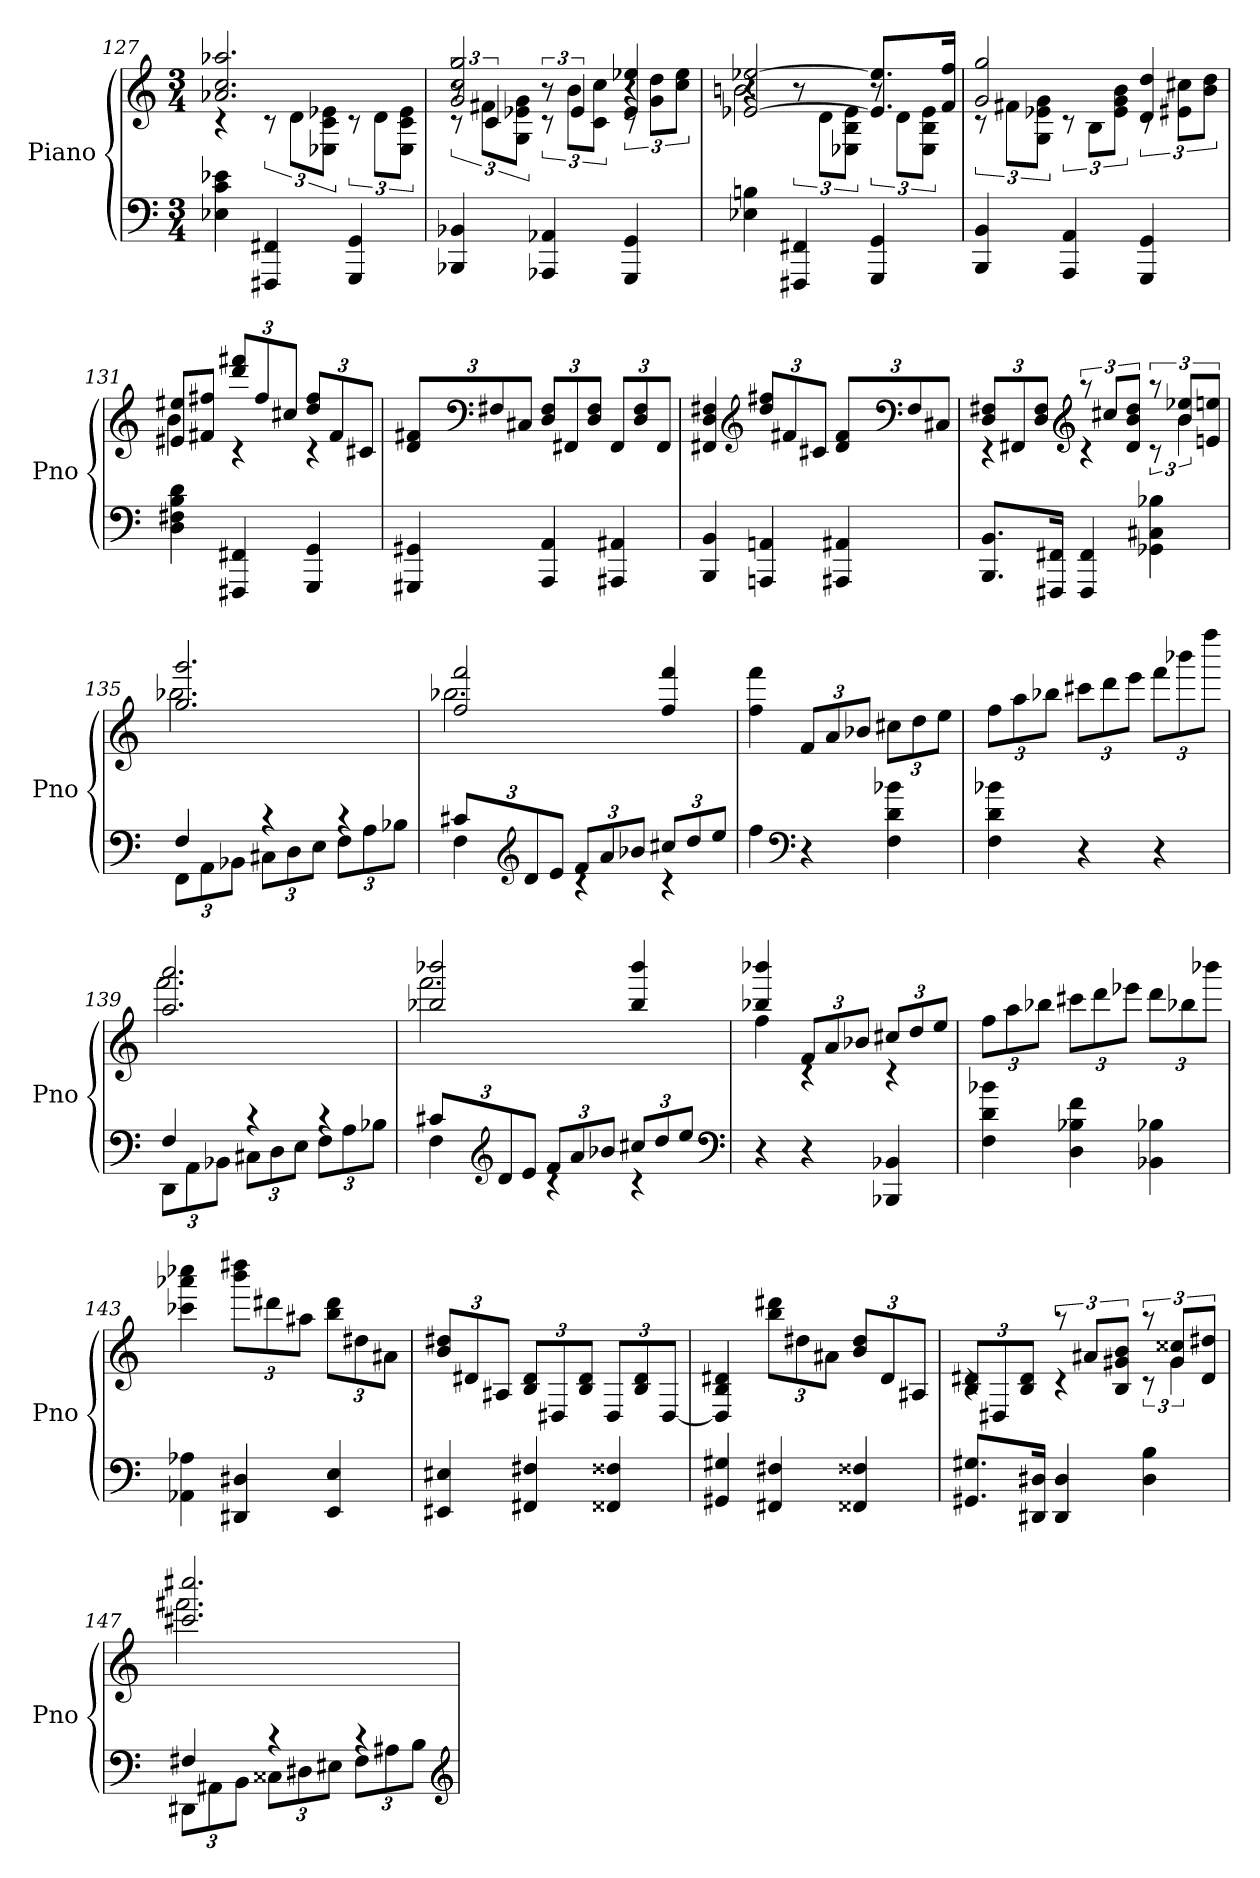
**kern	**kern
*part1	*part1
*staff2	*staff1
*I"Piano	*
*I'Pno	*
*clefF4	*clefG2
*k[]	*k[]
*M3/4	*M3/4
=127	=127
*	*^
4E-X 4c 4e-X	2.a-X 2.cc 2.aa-X	4rc
4FFF#X 4FF#X	.	12rc
.	.	12dL
.	.	12E-X 12c 12e-XJ
4GGG 4GG	.	12rc
.	.	12dL
.	.	12E- 12c 12e-J
=128	=128	=128
*	*	*^
4BBB-X 4BB-X	2g 2cc 2gg	12rc	12r
.	.	12f#XL	6c/
.	.	12G 12e-X 12gJ	.
4AAA-X 4AA-X	.	12rc	12r
.	.	12bL	6e-/
.	.	12c 12ccJ	.
4GGG 4GG	4e- 4ee-X	12rc	4r
.	.	12g 12ddL	.
.	.	12cc 12ee-J	.
=129	=129	=129	=129
4E-X 4Bn	[2e-X [2ee-X	2.bn	4r
4FFF#X 4FF#X	.	.	12r
.	.	.	12d\L
.	.	.	12E-X\ 12B\ 12e-\J
4GGG 4GG	8.e-] 8.ee-]L	.	12r
.	.	.	12d\L
.	.	.	12E-\ 12B\ 12e-\J
.	16f 16ffJk	.	.
*	*	*v	*v
=130	=130	=130
4BBB 4BB	2g 2gg	12rc
.	.	12f#XL
.	.	12G 12e-X 12gJ
4AAA 4AA	.	12rc
.	.	12BL
.	.	12e- 12g 12bJ
4GGG 4GG	4d 4dd	12rc
.	.	12e#X 12cc#XL
.	.	12b 12ddJ
=131	=131	=131
4D 4F#X 4B 4d	8e#X 8ee#XL	4b
.	8f#X 8ff#XJ	.
4FFF#X 4FF#X	12ddd 12fff#XL	4rc
.	12ff#	.
.	12cc#XJ	.
4GGG 4GG	12dd 12ff#L	4rc
.	12f#	.
.	12c#XJ	.
*	*v	*v
=132	=132
4GGG#X 4GG#X	12d 12f#XL
*	*clefF4
.	12F#X
.	12C#XJ
4AAA 4AA	12D 12F#L
.	12FF#X
.	12D 12F#J
4AAA#X 4AA#X	12FF#L
.	12D 12F#
.	12FF#J
=133	=133
4BBB 4BB	4FF#X 4D 4F#X
*	*clefG2
4AAAn 4AAn	12dd 12ff#XL
.	12f#X
.	12c#XJ
4AAA#X 4AA#X	12d 12f#L
*	*clefF4
.	12F#
.	12C#XJ
=134	=134
*	*^
8.BBB 8.BBL	12D 12F#XL	4rEE
.	12FF#X	.
.	12D 12F#J	.
16FFF#X 16FF#XJk	.	.
*	*clefG2	*
4FFF# 4FF#	12raa	4rc
.	12cc#XL	.
.	12d 12b 12ddJ	.
4GG-X 4C#X 4B-X	12raa	12rc
.	12b 12ee-XL	6b
.	12en 12eenJ	.
=135	=135	=135
*^	*	*
4F	12FFL	2.gg 2.ggg	2.bb-X
.	12AA	.	.
.	12BB-XJ	.	.
4rc	12C#XL	.	.
.	12D	.	.
.	12EJ	.	.
4rc	12FL	.	.
.	12A	.	.
.	12B-XJ	.	.
=136	=136	=136	=136
12c#XL	4F	2ff 2fff	2.bb-X
*clefG2	*	*	*
12d	.	.	.
12eJ	.	.	.
12fL	4rc	.	.
12a	.	.	.
12b-XJ	.	.	.
12cc#XL	4rc	4ff 4fff	.
12dd	.	.	.
12eeJ	.	.	.
*v	*v	*	*
*	*v	*v
=137	=137
4ff	4ff 4fff
*clefF4	*
4r	12fL
.	12a
.	12b-XJ
4F 4d 4b-X	12cc#XL
.	12dd
.	12eeJ
=138	=138
4F 4d 4b-X	12ffL
.	12aa
.	12bb-XJ
4r	12ccc#XL
.	12ddd
.	12eeeJ
4r	12fffL
.	12bbb-X
.	12ffffJ
=139	=139
*^	*^
4F	12DDL	2.aa 2.aaa	2.fff
.	12AA	.	.
.	12BB-XJ	.	.
4rc	12C#XL	.	.
.	12D	.	.
.	12EJ	.	.
4rc	12FL	.	.
.	12A	.	.
.	12B-XJ	.	.
=140	=140	=140	=140
12c#XL	4F	2bb-X 2bbb-X	2.fff
*clefG2	*	*	*
12d	.	.	.
12eJ	.	.	.
12fL	4rc	.	.
12a	.	.	.
12b-XJ	.	.	.
12cc#XL	4rc	4bb- 4bbb-	.
12dd	.	.	.
12eeJ	.	.	.
*v	*v	*	*
*clefF4	*	*
=141	=141	=141
4r	4bb-X 4bbb-X	4ff
4r	12fL	4rc
.	12a	.
.	12b-XJ	.
4BBB-X 4BB-X	12cc#XL	4rc
.	12dd	.
.	12eeJ	.
*	*v	*v
=142	=142
4F 4d 4b-X	12ffL
.	12aa
.	12bb-XJ
4D 4B-X 4f	12ccc#XL
.	12ddd
.	12eee-XJ
4BB-X 4B-X	12dddL
.	12bb-X
.	12bbb-XJ
=143	=143
4AA-X 4A-X	4ccc-X 4aaa-X 4cccc-X
4DD#X 4D#X	12bbb 12dddd#XL
.	12ddd#X
.	12aa#XJ
4EE 4E	12bb 12ddd#L
.	12dd#X
.	12a#XJ
=144	=144
4EE#X 4E#X	12b 12dd#XL
.	12d#X
.	12A#XJ
4FF#X 4F#X	12B 12d#L
.	12D#X
.	12B 12d#J
4FF##X 4F##X	12D#L
.	12B 12d#
.	[12D#J
=145	=145
4GG#X 4G#X	4D#] 4B 4d#X
4FF#X 4F#X	12bb 12ddd#XL
.	12dd#X
.	12a#XJ
4FF##X 4F##X	12b 12dd#L
.	12d#
.	12A#XJ
=146	=146
*	*^
8.GG#X 8.G#XL	12B 12d#XL	4rc
.	12D#X	.
.	12B 12d#J	.
16DD#X 16D#XJk	.	.
4DD# 4D#	12raa	4rc
.	12a#XL	.
.	12B 12g#X 12bJ	.
4D# 4B	12raa	12rc
.	12g# 12cc##XL	6g#
.	12d# 12dd#XJ	.
=147	=147	=147
*^	*	*
4F#X	12DD#XL	2.ccc#X 2.cccc#X	2.fff#X
.	12AA#X	.	.
.	12BBJ	.	.
4rc	12C##XL	.	.
.	12D#X	.	.
.	12E#XJ	.	.
4rc	12F#L	.	.
.	12A#X	.	.
.	12BJ	.	.
*v	*v	*	*
*	*v	*v
*clefG2	*
=	=
*-	*-
